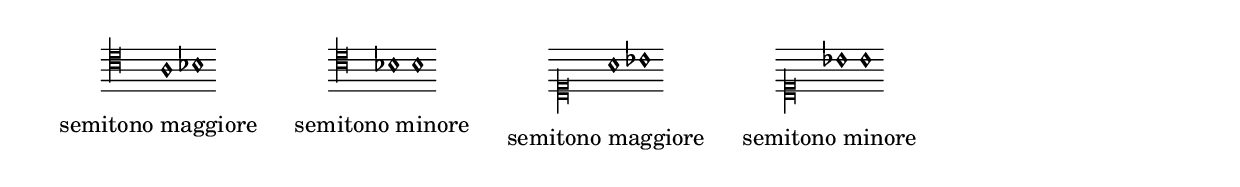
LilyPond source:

\version "2.22.2"

% Auto generated file

\header {
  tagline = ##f
}

dot = {
   \once \override Script.add-stem-support = ##f
   \once \override Script.toward-stem-shift = 0
   \once \override Script.skyline-horizontal-padding = 0
   \once \override Script.direction = 1
   \once \override Script.font-size = 1
}

\markup {
  \center-column {
    \line {
      \center-align
      \fontsize#3 { \concat { \normal-text ""} }
    }
    \null

    \line {
      \center-column {

        \line {
          \score {
            <<
              \new Staff \with { instrumentName = ""} {
                \override Staff.TimeSignature.stencil = ##f
                \override Staff.NoteHead.style = #'baroque
                \accidentalStyle Score.forget
                \override Rest.style = #'mensural
                \override NoteHead.style = #'petrucci
                \cadenzaOn
                \clef "mensural-c4"
                \key c #`((0 . ,NATURAL) (1 . ,NATURAL) (2 . ,NATURAL)
                          (3 . ,NATURAL) (4 . ,NATURAL) (5 . ,NATURAL)
                          (6 . ,NATURAL))  a1   bes1  
                \cadenzaOff
              }
            >>
            \layout {
              \context {
                \Score
                \override SpacingSpanner.common-shortest-duration = #(ly:make-moment 1)
              }
            }
          }
        }
        \null
        \line {
          \left-align {  \normal-text "semitono maggiore" }
        }

      }
      \hspace #3 
      \center-column {

        \line {
          \score {
            <<
              \new Staff \with { instrumentName = ""} {
                \override Staff.TimeSignature.stencil = ##f
                \override Staff.NoteHead.style = #'baroque
                \accidentalStyle Score.forget
                \override Rest.style = #'mensural
                \override NoteHead.style = #'petrucci
                \cadenzaOn
                \clef "mensural-c4"
                \key c #`((0 . ,NATURAL) (1 . ,NATURAL) (2 . ,NATURAL)
                          (3 . ,NATURAL) (4 . ,NATURAL) (5 . ,NATURAL)
                          (6 . ,NATURAL))  bes1   b1  
                \cadenzaOff
              }
            >>
            \layout {
              \context {
                \Score
                \override SpacingSpanner.common-shortest-duration = #(ly:make-moment 1)
              }
            }
          }
        }
        \null
        \line {
          \left-align {  \normal-text "semitono minore" }
        }

      }
      \hspace #3 
      \center-column {

        \line {
          \score {
            <<
              \new Staff \with { instrumentName = ""} {
                \override Staff.TimeSignature.stencil = ##f
                \override Staff.NoteHead.style = #'baroque
                \accidentalStyle Score.forget
                \override Rest.style = #'mensural
                \override NoteHead.style = #'petrucci
                \cadenzaOn
                \clef "mensural-c1"
                \key c #`((0 . ,NATURAL) (1 . ,NATURAL) (2 . ,NATURAL)
                          (3 . ,NATURAL) (4 . ,NATURAL) (5 . ,NATURAL)
                          (6 . ,NATURAL))  a'1   bes'1  
                \cadenzaOff
              }
            >>
            \layout {
              \context {
                \Score
                \override SpacingSpanner.common-shortest-duration = #(ly:make-moment 1)
              }
            }
          }
        }
        \null
        \line {
          \left-align {  \normal-text "semitono maggiore" }
        }

      }
      \hspace #3 
      \center-column {

        \line {
          \score {
            <<
              \new Staff \with { instrumentName = ""} {
                \override Staff.TimeSignature.stencil = ##f
                \override Staff.NoteHead.style = #'baroque
                \accidentalStyle Score.forget
                \override Rest.style = #'mensural
                \override NoteHead.style = #'petrucci
                \cadenzaOn
                \clef "mensural-c1"
                \key c #`((0 . ,NATURAL) (1 . ,NATURAL) (2 . ,NATURAL)
                          (3 . ,NATURAL) (4 . ,NATURAL) (5 . ,NATURAL)
                          (6 . ,NATURAL))  bes'1   b'1  
                \cadenzaOff
              }
            >>
            \layout {
              \context {
                \Score
                \override SpacingSpanner.common-shortest-duration = #(ly:make-moment 1)
              }
            }
          }
        }
        \null
        \line {
          \left-align {  \normal-text "semitono minore" }
        }

      }
      \hspace #3 

    }
  }
}